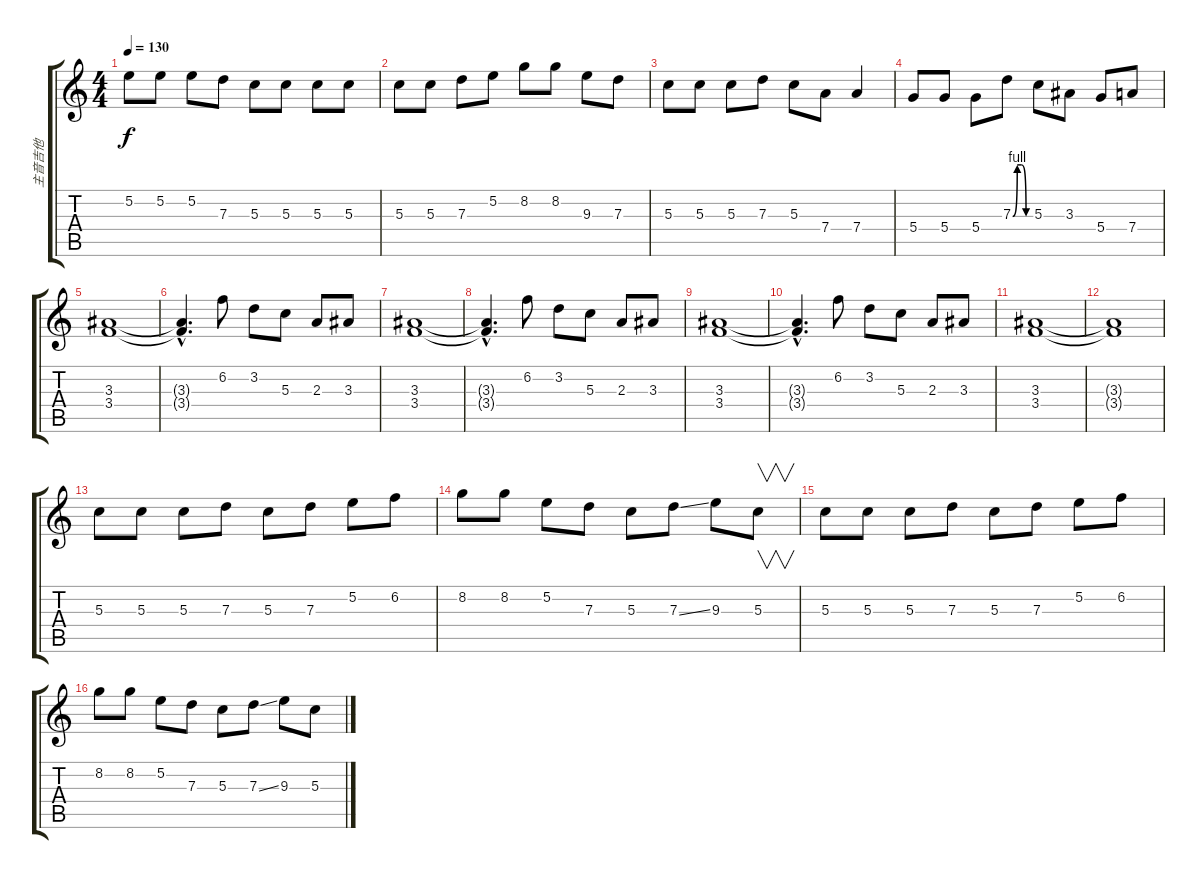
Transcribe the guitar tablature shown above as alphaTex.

\track ("主音吉他" "主音吉他") {instrument overdrivenguitar}
\staff {score tabs}
\tuning (E4 B3 G3 D3 A2 E2) {hide}
\ts (4 4)
\tempo 130
\clef g2
\ks c
5.2.8{dy f} 5.2.8 5.2.8 7.3.8 5.3.8 5.3.8 5.3.8 5.3.8 |
5.3.8 5.3.8 7.3.8 5.2.8 8.2.8 8.2.8 9.3.8 7.3.8 |
5.3.8 5.3.8 5.3.8 7.3.8 5.3.8 7.4.8 7.4.4 |
5.4.8 5.4.8 5.4.8 7.3{be (custom 0 0 15 4 30 4 45 0 60 0)}.8 5.3.8 3.3.8 5.4.8 7.4.8 |
(3.3 3.4).1 |
(3.3{hac t} 3.4{hac t}).4{d} 6.2.8 3.2.8 5.3.8 2.3.8 3.3.8 |
(3.3 3.4).1 |
(3.3{hac t} 3.4{hac t}).4{d} 6.2.8 3.2.8 5.3.8 2.3.8 3.3.8 |
(3.3 3.4).1 |
(3.3{hac t} 3.4{hac t}).4{d} 6.2.8 3.2.8 5.3.8 2.3.8 3.3.8 |
(3.3 3.4).1 |
(3.3{t} 3.4{t}).1 |
5.3.8 5.3.8 5.3.8 7.3.8 5.3.8 7.3.8 5.2.8 6.2.8 |
8.2.8 8.2.8 5.2.8 7.3.8 5.3.8 7.3{ss}.8 9.3.8 5.3.8{v} |
5.3.8 5.3.8 5.3.8 7.3.8 5.3.8 7.3.8 5.2.8 6.2.8 |
8.2.8 8.2.8 5.2.8 7.3.8 5.3.8 7.3{ss}.8 9.3.8 5.3.8
